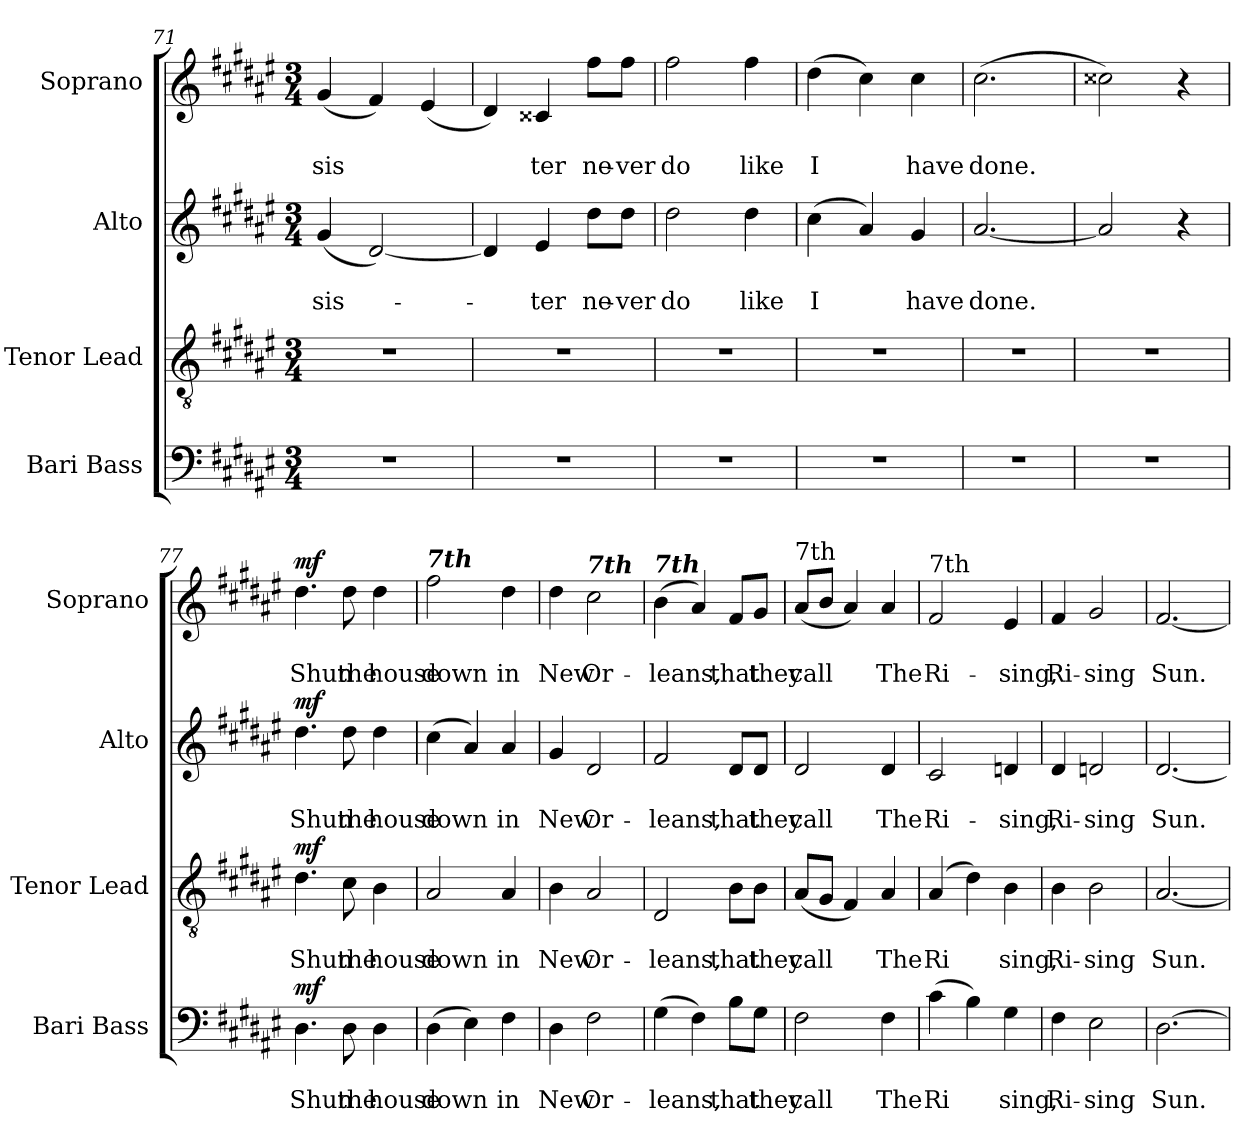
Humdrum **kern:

**kern	**text	**text	**dynam	**kern	**text	**text	**dynam	**kern	**text	**text	**dynam	**kern	**text	**text	**dynam
*part4	*part4	*part4	*part4	*part3	*part3	*part3	*part3	*part2	*part2	*part2	*part2	*part1	*part1	*part1	*part1
*staff4	*staff4	*staff4	*staff4	*staff3	*staff3	*staff3	*staff3	*staff2	*staff2	*staff2	*staff2	*staff1	*staff1	*staff1	*staff1
*I"Bari Bass	*	*	*	*I"Tenor Lead	*	*	*	*I"Alto	*	*	*	*I"Soprano	*	*	*
*I'Bari Bass	*	*	*	*I'Tenor  Lead	*	*	*	*I'Alto	*	*	*	*I'Soprano	*	*	*
*clefF4	*	*	*	*clefGv2	*	*	*	*clefG2	*	*	*	*clefG2	*	*	*
*k[f#c#g#d#a#e#]	*	*	*	*k[f#c#g#d#a#e#]	*	*	*	*k[f#c#g#d#a#e#]	*	*	*	*k[f#c#g#d#a#e#]	*	*	*
*M3/4	*	*	*	*M3/4	*	*	*	*M3/4	*	*	*	*M3/4	*	*	*
=71	=71	=71	=71	=71	=71	=71	=71	=71	=71	=71	=71	=71	=71	=71	=71
2.r	.	.	.	2.r	.	.	.	(4g#/	.	-sis-	.	(4g#/	.	-sis	.
.	.	.	.	.	.	.	.	[2d#/)	.	.	.	4f#/)	.	.	.
.	.	.	.	.	.	.	.	.	.	.	.	(4e#/	.	.	.
=72	=72	=72	=72	=72	=72	=72	=72	=72	=72	=72	=72	=72	=72	=72	=72
2.r	.	.	.	2.r	.	.	.	4d#/]	.	.	.	4d#/)	.	.	.
.	.	.	.	.	.	.	.	4e#/	.	ter	.	4c##X/	.	ter	.
.	.	.	.	.	.	.	.	8dd#\L	.	ne-	.	8ff#\L	.	ne-	.
.	.	.	.	.	.	.	.	8dd#\J	.	-ver	.	8ff#\J	.	-ver	.
=73	=73	=73	=73	=73	=73	=73	=73	=73	=73	=73	=73	=73	=73	=73	=73
2.r	.	.	.	2.r	.	.	.	2dd#\	.	do	.	2ff#\	.	do	.
.	.	.	.	.	.	.	.	4dd#\	.	like	.	4ff#\	.	like	.
=74	=74	=74	=74	=74	=74	=74	=74	=74	=74	=74	=74	=74	=74	=74	=74
2.r	.	.	.	2.r	.	.	.	(4cc#\	.	I	.	(4dd#\	.	I	.
.	.	.	.	.	.	.	.	4a#/)	.	.	.	4cc#\)	.	.	.
.	.	.	.	.	.	.	.	4g#/	.	have	.	4cc#\	.	have	.
=75	=75	=75	=75	=75	=75	=75	=75	=75	=75	=75	=75	=75	=75	=75	=75
2.r	.	.	.	2.r	.	.	.	[2.a#/	.	done.	.	(2.cc#\	.	done.	.
=76	=76	=76	=76	=76	=76	=76	=76	=76	=76	=76	=76	=76	=76	=76	=76
2.r	.	.	.	2.r	.	.	.	2a#/]	.	.	.	2cc##X\)	.	.	.
.	.	.	.	.	.	.	.	4r	.	.	.	4r	.	.	.
!!LO:PB:g=z
=77	=77	=77	=77	=77	=77	=77	=77	=77	=77	=77	=77	=77	=77	=77	=77
!	!	!	!LO:DY:a	!	!	!	!LO:DY:a	!	!	!	!LO:DY:a	!	!	!	!LO:DY:a
4.D#\	.	Shun	mf	4.d#\	.	Shun	mf	4.dd#\	.	Shun	mf	4.dd#\	.	Shun	mf
8D#\	.	the	.	8c#\	.	the	.	8dd#\	.	the	.	8dd#\	.	the	.
4D#\	.	house	.	4B\	.	house	.	4dd#\	.	house	.	4dd#\	.	house	.
=78	=78	=78	=78	=78	=78	=78	=78	=78	=78	=78	=78	=78	=78	=78	=78
!	!	!	!	!	!	!	!	!	!	!	!	!LO:TX:a:Bi:t=7th	!	!	!
(4D#\	.	down	.	2A#/	.	down	.	(4cc#\	.	down	.	2ff#\	.	down	.
4E#\)	.	.	.	.	.	.	.	4a#/)	.	.	.	.	.	.	.
4F#\	.	in	.	4A#/	.	in	.	4a#/	.	in	.	4dd#\	.	in	.
=79	=79	=79	=79	=79	=79	=79	=79	=79	=79	=79	=79	=79	=79	=79	=79
4D#\	.	New	.	4B\	.	New	.	4g#/	.	New	.	4dd#\	.	New	.
!	!	!	!	!	!	!	!	!	!	!	!	!LO:TX:a:Bi:t=7th	!	!	!
2F#\	.	Or-	.	2A#/	.	Or-	.	2d#/	.	Or-	.	2cc#\	.	Or-	.
=80	=80	=80	=80	=80	=80	=80	=80	=80	=80	=80	=80	=80	=80	=80	=80
!	!	!	!	!	!	!	!	!	!	!	!	!LO:TX:a:Bi:t=7th	!	!	!
(4G#\	.	-leans,	.	2D#/	.	-leans,	.	2f#/	.	-leans,	.	(4b\	.	-leans,	.
4F#\)	.	.	.	.	.	.	.	.	.	.	.	4a#/)	.	.	.
8B\L	.	that	.	8B\L	.	that	.	8d#/L	.	that	.	8f#/L	.	that	.
8G#\J	.	they	.	8B\J	.	they	.	8d#/J	.	they	.	8g#/J	.	they	.
=81	=81	=81	=81	=81	=81	=81	=81	=81	=81	=81	=81	=81	=81	=81	=81
!	!	!	!	!	!	!	!	!	!	!	!	!LO:TX:a:t=7th	!	!	!
2F#\	.	call	.	(8A#/L	.	call	.	2d#/	.	call	.	(8a#/L	.	call	.
.	.	.	.	8G#/J	.	.	.	.	.	.	.	8b/J	.	.	.
.	.	.	.	4F#/)	.	.	.	.	.	.	.	4a#/)	.	.	.
4F#\	.	The	.	4A#/	.	The	.	4d#/	.	The	.	4a#/	.	The	.
=82	=82	=82	=82	=82	=82	=82	=82	=82	=82	=82	=82	=82	=82	=82	=82
!	!	!	!	!	!	!	!	!	!	!	!	!LO:TX:a:t=7th	!	!	!
(4c#\	.	Ri	.	(4A#/	.	Ri	.	2c#/	.	Ri-	.	2f#/	.	Ri-	.
4B\)	.	.	.	4d#\)	.	.	.	.	.	.	.	.	.	.	.
4G#\	.	sing,	.	4B\	.	sing,	.	4dn/	.	-sing,	.	4e#/	.	-sing,	.
=83	=83	=83	=83	=83	=83	=83	=83	=83	=83	=83	=83	=83	=83	=83	=83
4F#\	.	Ri-	.	4B\	.	Ri-	.	4d#i/	.	Ri-	.	4f#/	.	Ri-	.
2E#\	.	-sing	.	2B\	.	-sing	.	2dn/	.	-sing	.	2g#/	.	-sing	.
=84	=84	=84	=84	=84	=84	=84	=84	=84	=84	=84	=84	=84	=84	=84	=84
[2.D#i\	.	Sun.	.	[2.A#/	.	Sun.	.	[2.d#i/	.	-Sun.	.	[2.f#/	.	Sun.	.
=	=	=	=	=	=	=	=	=	=	=	=	=	=	=	=
*-	*-	*-	*-	*-	*-	*-	*-	*-	*-	*-	*-	*-	*-	*-	*-
